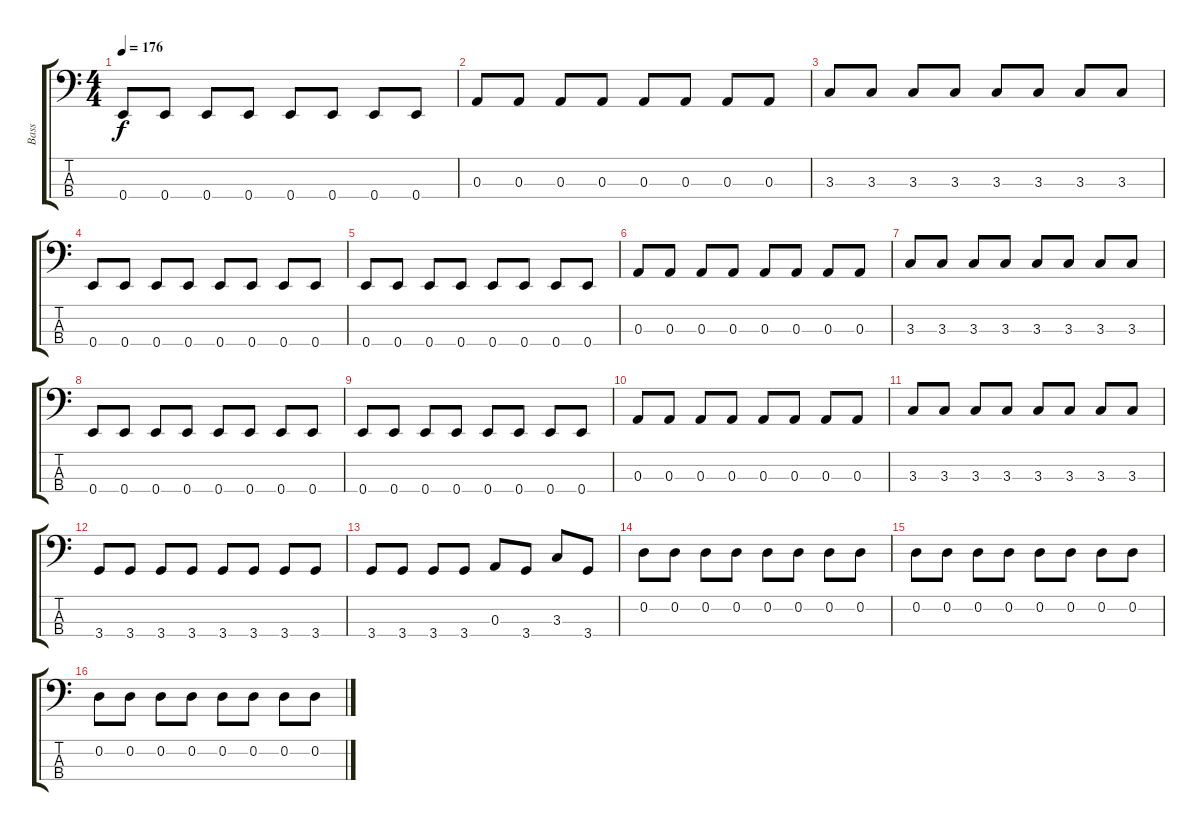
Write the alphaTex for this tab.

\track ("Bass" "Bass") {instrument electricbassfinger}
\staff {score tabs}
\tuning (G2 D2 A1 E1) {hide}
\ts (4 4)
\tempo 176
\clef f4
\ks c
0.4.8{dy f} 0.4.8 0.4.8 0.4.8 0.4.8 0.4.8 0.4.8 0.4.8 |
0.3.8 0.3.8 0.3.8 0.3.8 0.3.8 0.3.8 0.3.8 0.3.8 |
3.3.8 3.3.8 3.3.8 3.3.8 3.3.8 3.3.8 3.3.8 3.3.8 |
0.4.8 0.4.8 0.4.8 0.4.8 0.4.8 0.4.8 0.4.8 0.4.8 |
0.4.8 0.4.8 0.4.8 0.4.8 0.4.8 0.4.8 0.4.8 0.4.8 |
0.3.8 0.3.8 0.3.8 0.3.8 0.3.8 0.3.8 0.3.8 0.3.8 |
3.3.8 3.3.8 3.3.8 3.3.8 3.3.8 3.3.8 3.3.8 3.3.8 |
0.4.8 0.4.8 0.4.8 0.4.8 0.4.8 0.4.8 0.4.8 0.4.8 |
0.4.8 0.4.8 0.4.8 0.4.8 0.4.8 0.4.8 0.4.8 0.4.8 |
0.3.8 0.3.8 0.3.8 0.3.8 0.3.8 0.3.8 0.3.8 0.3.8 |
3.3.8 3.3.8 3.3.8 3.3.8 3.3.8 3.3.8 3.3.8 3.3.8 |
3.4.8 3.4.8 3.4.8 3.4.8 3.4.8 3.4.8 3.4.8 3.4.8 |
3.4.8 3.4.8 3.4.8 3.4.8 0.3.8 3.4.8 3.3.8 3.4.8 |
0.2.8 0.2.8 0.2.8 0.2.8 0.2.8 0.2.8 0.2.8 0.2.8 |
0.2.8 0.2.8 0.2.8 0.2.8 0.2.8 0.2.8 0.2.8 0.2.8 |
0.2.8 0.2.8 0.2.8 0.2.8 0.2.8 0.2.8 0.2.8 0.2.8
